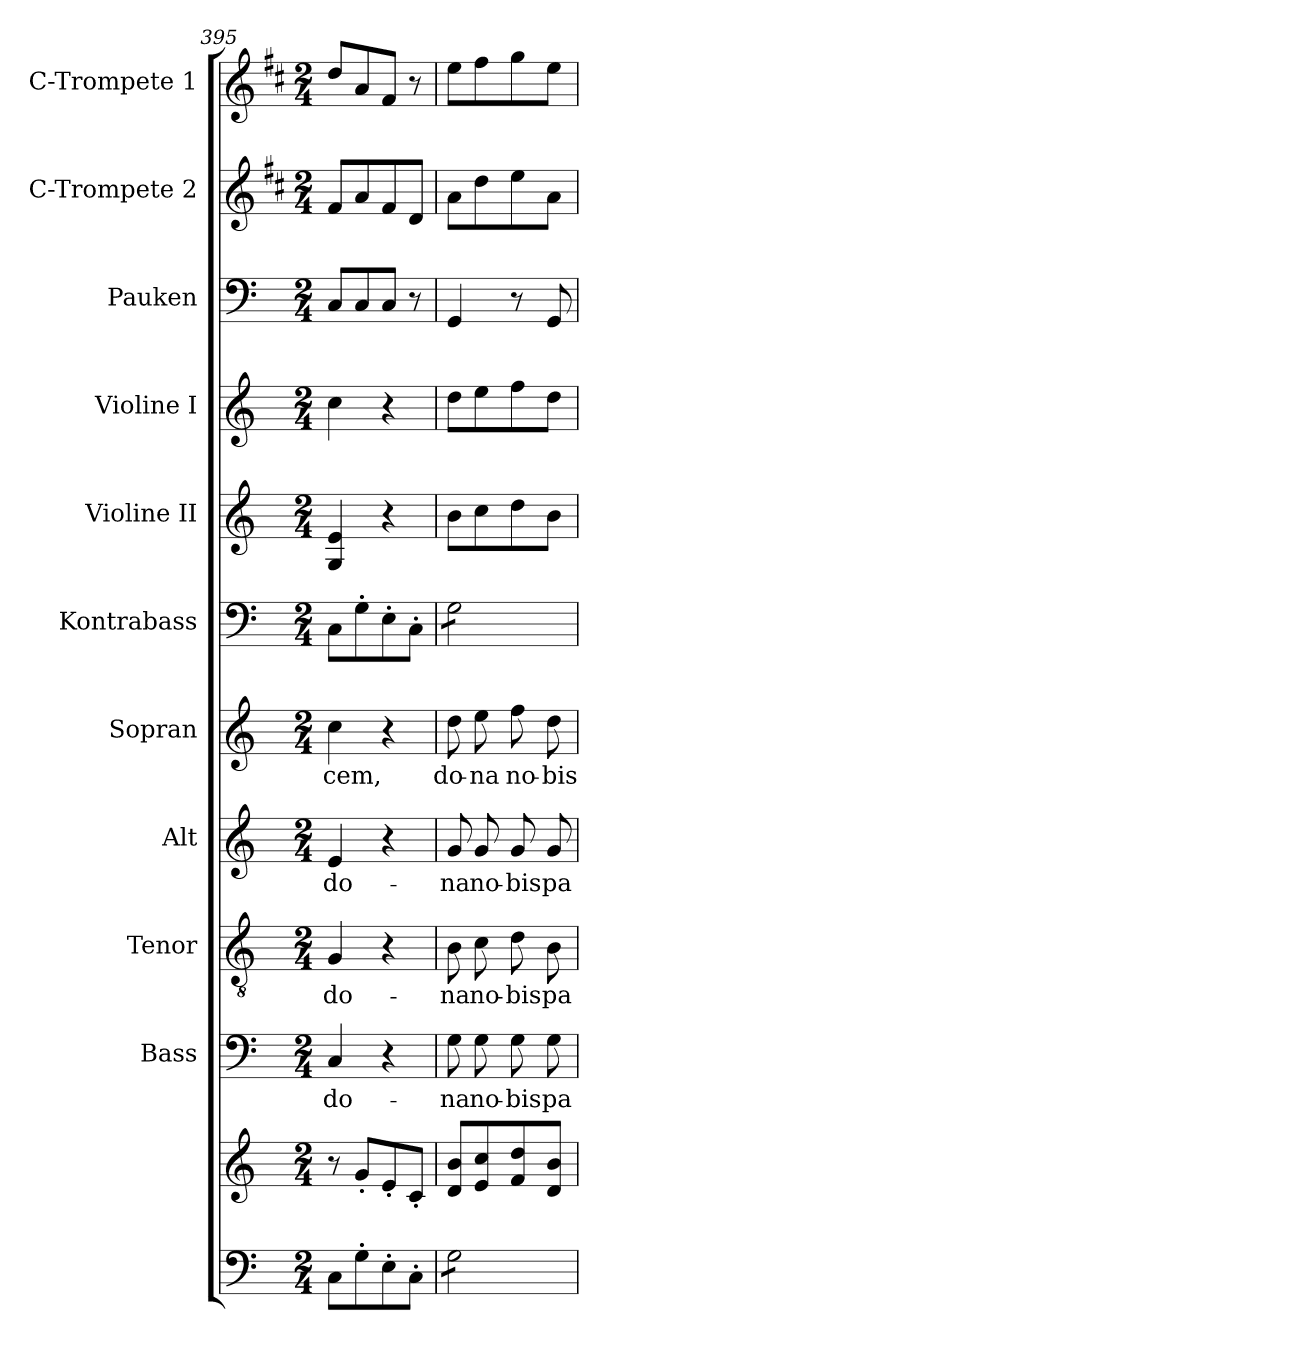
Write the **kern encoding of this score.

**kern	**kern	**kern	**text	**kern	**text	**kern	**text	**kern	**text	**kern	**kern	**kern	**kern	**kern	**kern
*part11	*part11	*part10	*part10	*part9	*part9	*part8	*part8	*part7	*part7	*part6	*part5	*part4	*part3	*part2	*part1
*staff12	*staff11	*staff10	*staff10	*staff9	*staff9	*staff8	*staff8	*staff7	*staff7	*staff6	*staff5	*staff4	*staff3	*staff2	*staff1
*	*	*I"Bass	*	*I"Tenor	*	*I"Alt	*	*I"Sopran	*	*I"Kontrabass	*I"Violine II	*I"Violine I	*I"Pauken	*I"C-Trompete 2	*I"C-Trompete 1
*	*	*I'B.	*	*I'T.	*	*I'A.	*	*I'S.	*	*I'Kb.	*I'Vl. II	*I'Vl. I	*I'Pk.	*I'C Trp. 2	*I'C Trp. 1
*clefF4	*clefG2	*clefF4	*	*clefGv2	*	*clefG2	*	*clefG2	*	*clefF4	*clefG2	*clefG2	*clefF4	*clefG2	*clefG2
*	*	*	*	*	*	*	*	*	*	*ITrd7c12	*	*	*	*ITrd1c2	*ITrd1c2
*k[]	*k[]	*k[]	*	*k[]	*	*k[]	*	*k[]	*	*k[]	*k[]	*k[]	*k[]	*k[]	*k[]
*C:	*C:	*C:	*	*C:	*	*C:	*	*C:	*	*C:	*C:	*C:	*C:	*C:	*C:
*M2/4	*M2/4	*M2/4	*	*M2/4	*	*M2/4	*	*M2/4	*	*M2/4	*M2/4	*M2/4	*M2/4	*M2/4	*M2/4
=395	=395	=395	=395	=395	=395	=395	=395	=395	=395	=395	=395	=395	=395	=395	=395
!	!	!	!LO:LY:b	!	!LO:LY:b	!	!LO:LY:b	!	!LO:LY:b	!	!	!	!	!	!
8C\L	8r	4C/	do-	4G/	do-	4e/	do-	4cc\	-cem,	8CC\L	4G/ 4e/	4cc\	8C/L	8e/L	8cc/L
8G'>\	8g'</L	.	.	.	.	.	.	.	.	8GG'>\	.	.	8C/	8g/	8g/
8E'>\	8e'</	4r	.	4r	.	4r	.	4r	.	8EE'>\	4r	4r	8C/J	8e/	8e/J
8C'>\J	8c'</J	.	.	.	.	.	.	.	.	8CC'>\J	.	.	8r	8c/J	8r
!!LO:PB:g=z
=396	=396	=396	=396	=396	=396	=396	=396	=396	=396	=396	=396	=396	=396	=396	=396
!	!	!	!LO:LY:b	!	!LO:LY:b	!	!LO:LY:b	!	!LO:LY:b	!	!	!	!	!	!
*tremolo	*	*	*	*	*	*	*	*	*	*	*	*	*	*	*
*	*	*	*	*	*	*	*	*	*	*tremolo	*	*	*	*	*
8G\L	8d/ 8b/L	8G\	-na	8B\	-na	8g/	-na	8dd\	do-	8GG\L	8b\L	8dd\L	4GG/	8g\L	8dd\L
!	!	!	!LO:LY:b	!	!LO:LY:b	!	!LO:LY:b	!	!LO:LY:b	!	!	!	!	!	!
8G\	8e/ 8cc/	8G\	no-	8c\	no-	8g/	no-	8ee\	-na	8GG\	8cc\	8ee\	.	8cc\	8ee\
!	!	!	!LO:LY:b	!	!LO:LY:b	!	!LO:LY:b	!	!LO:LY:b	!	!	!	!	!	!
8G\	8f/ 8dd/	8G\	-bis	8d\	-bis	8g/	-bis	8ff\	no-	8GG\	8dd\	8ff\	8r	8dd\	8ff\
!	!	!	!LO:LY:b	!	!LO:LY:b	!	!LO:LY:b	!	!LO:LY:b	!	!	!	!	!	!
8G\J	8d/ 8b/J	8G\	pa-	8B\	pa-	8g/	pa-	8dd\	-bis	8GG\J	8b\J	8dd\J	8GG/	8g\J	8dd\J
*	*	*	*	*	*	*	*	*	*	*Xtremolo	*	*	*	*	*
*Xtremolo	*	*	*	*	*	*	*	*	*	*	*	*	*	*	*
=	=	=	=	=	=	=	=	=	=	=	=	=	=	=	=
*-	*-	*-	*-	*-	*-	*-	*-	*-	*-	*-	*-	*-	*-	*-	*-
